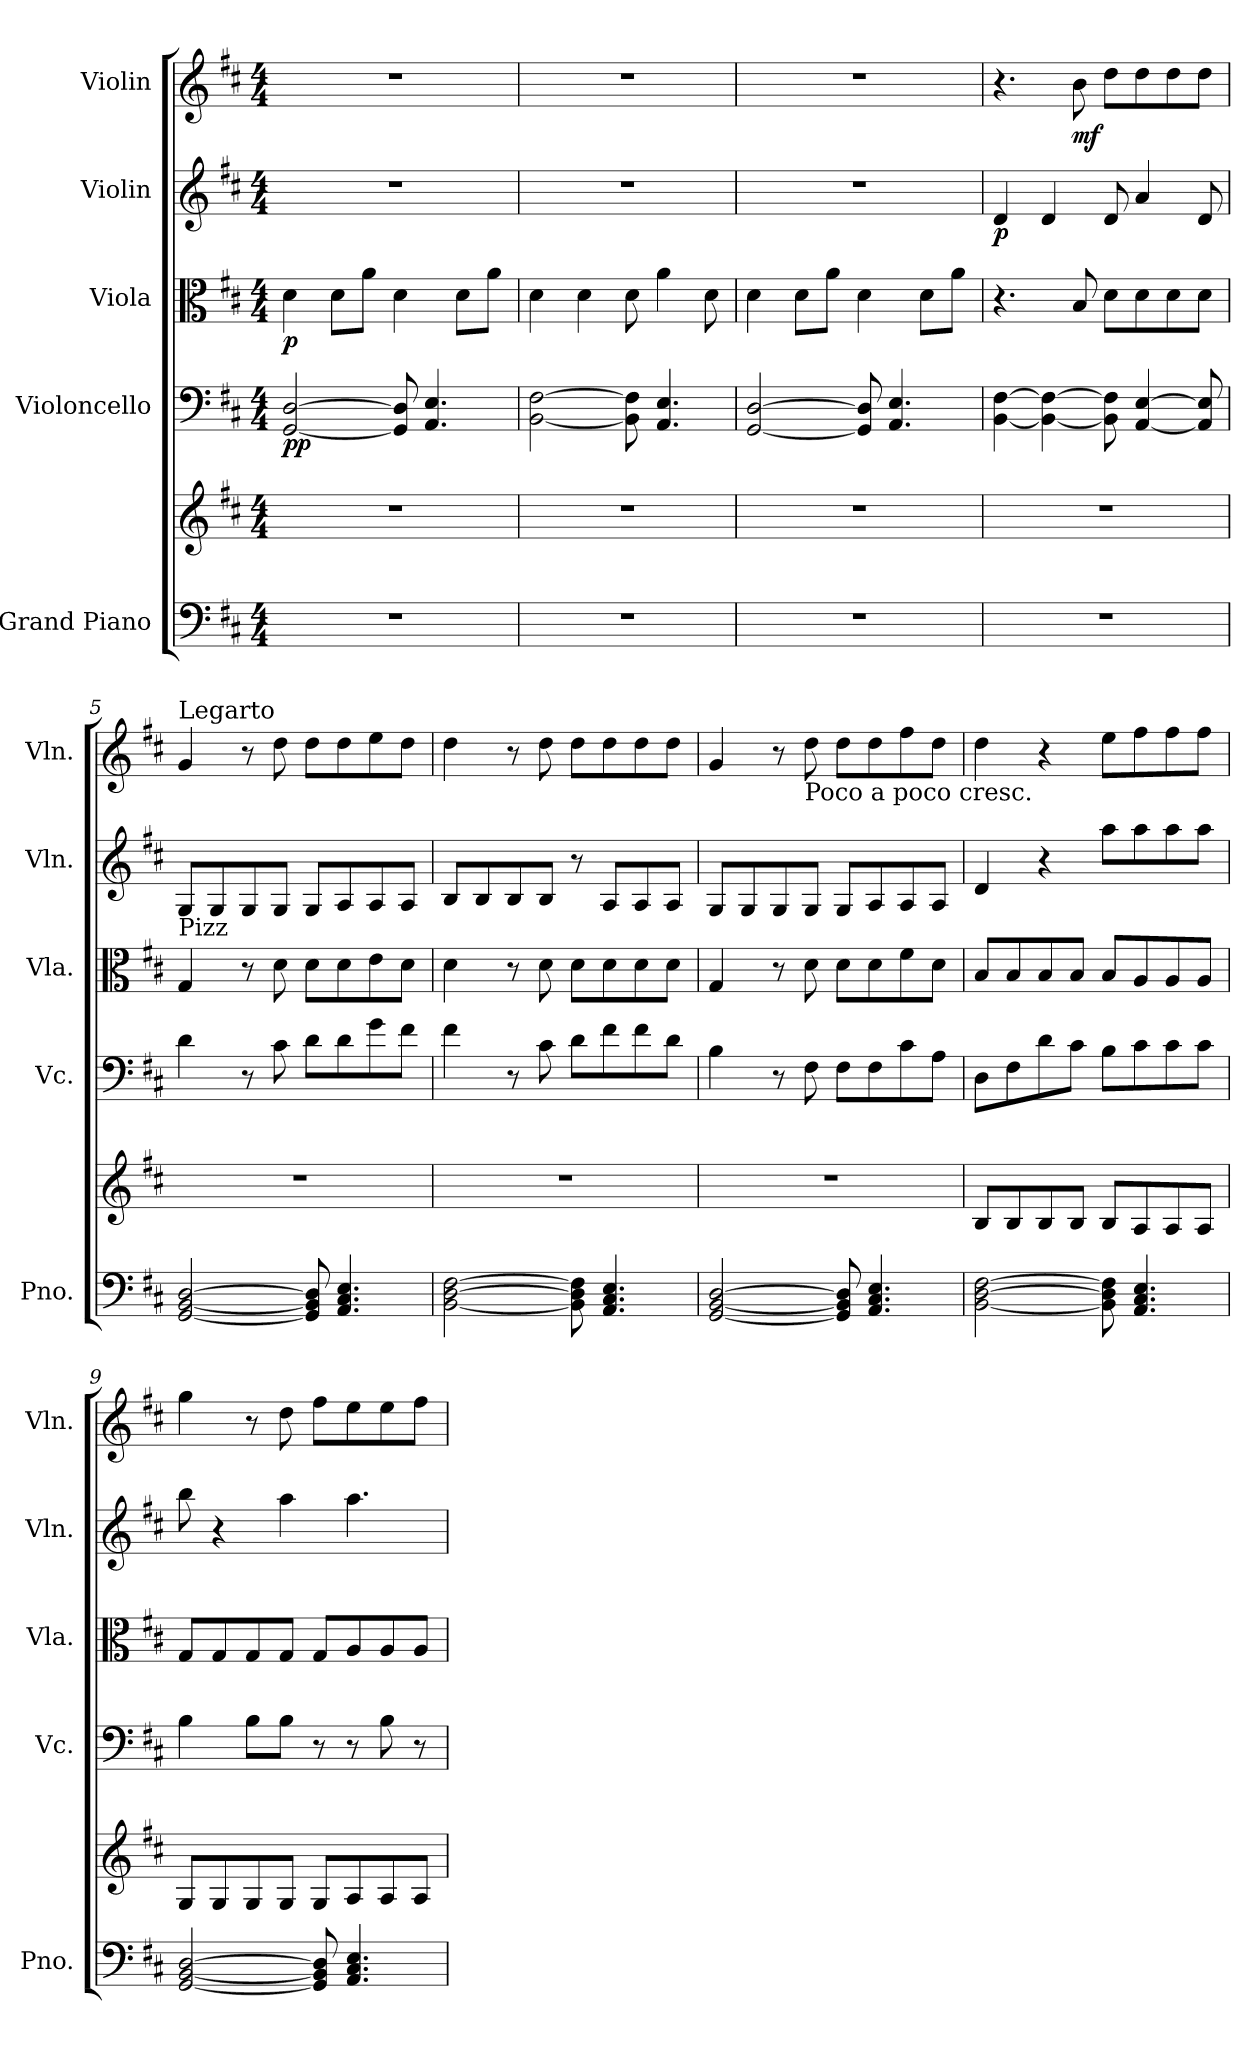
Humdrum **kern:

**kern	**kern	**kern	**dynam	**kern	**dynam	**kern	**dynam	**kern	**dynam
*part5	*part5	*part4	*part4	*part3	*part3	*part2	*part2	*part1	*part1
*staff6	*staff5	*staff4	*staff4	*staff3	*staff3	*staff2	*staff2	*staff1	*staff1
*I"Grand Piano	*	*I"Violoncello	*	*I"Viola	*	*I"Violin	*	*I"Violin	*
*I'Pno.	*	*I'Vc.	*	*I'Vla.	*	*I'Vln.	*	*I'Vln.	*
*clefF4	*clefG2	*clefF4	*	*clefC3	*	*clefG2	*	*clefG2	*
*k[f#c#]	*k[f#c#]	*k[f#c#]	*	*k[f#c#]	*	*k[f#c#]	*	*k[f#c#]	*
*M4/4	*M4/4	*M4/4	*	*M4/4	*	*M4/4	*	*M4/4	*
*MM100	*MM100	*MM100	*	*MM100	*	*MM100	*	*MM100	*
=1	=1	=1	=1	=1	=1	=1	=1	=1	=1
!	!	!	!LO:DY:b	!	!	!	!	!	!
!	!	!	!LO:DY:n=1:b	!	!LO:DY:b	!	!	!	!
1r	1r	[2GG/ [2D/	p p	4d\	p	1r	.	1r	.
.	.	.	.	8d\L	.	.	.	.	.
.	.	.	.	8a\J	.	.	.	.	.
.	.	8GG/] 8D/]	.	4d\	.	.	.	.	.
.	.	4.AA/ 4.E/	.	.	.	.	.	.	.
.	.	.	.	8d\L	.	.	.	.	.
.	.	.	.	8a\J	.	.	.	.	.
=2	=2	=2	=2	=2	=2	=2	=2	=2	=2
1r	1r	[2BB\ [2F#\	.	4d\	.	1r	.	1r	.
.	.	.	.	4d\	.	.	.	.	.
.	.	8BB\] 8F#\]	.	8d\	.	.	.	.	.
.	.	4.AA/ 4.E/	.	4a\	.	.	.	.	.
.	.	.	.	8d\	.	.	.	.	.
=3	=3	=3	=3	=3	=3	=3	=3	=3	=3
1r	1r	[2GG/ [2D/	.	4d\	.	1r	.	1r	.
.	.	.	.	8d\L	.	.	.	.	.
.	.	.	.	8a\J	.	.	.	.	.
.	.	8GG/] 8D/]	.	4d\	.	.	.	.	.
.	.	4.AA/ 4.E/	.	.	.	.	.	.	.
.	.	.	.	8d\L	.	.	.	.	.
.	.	.	.	8a\J	.	.	.	.	.
=4	=4	=4	=4	=4	=4	=4	=4	=4	=4
!	!	!	!	!	!	!	!LO:DY:b	!	!
1r	1r	[4BB\ [4F#\	.	4.r	.	4d/	p	4.r	.
.	.	4BB\_ 4F#\_	.	.	.	4d/	.	.	.
!	!	!	!	!	!	!	!	!	!LO:DY:b
.	.	.	.	8B/	.	.	.	8b\	mf
.	.	8BB\] 8F#\]	.	8d\L	.	8d/	.	8dd\L	.
.	.	[4AA/ [4E/	.	8d\	.	4a/	.	8dd\	.
.	.	.	.	8d\	.	.	.	8dd\	.
.	.	8AA/] 8E/]	.	8d\J	.	8d/	.	8dd\J	.
!!LO:LB:g=z
=5	=5	=5	=5	=5	=5	=5	=5	=5	=5
!	!	!	!	!	!	!	!	!LO:TX:a:t=Legarto	!
!	!	!	!	!	!	!LO:TX:b:t=Pizz	!	!	!
[2GG/ [2BB/ [2D/	1r	4d\	.	4G/	.	8G/L	.	4g/	.
.	.	.	.	.	.	8G/	.	.	.
.	.	8r	.	8r	.	8G/	.	8r	.
.	.	8c#\	.	8d\	.	8G/J	.	8dd\	.
8GG/] 8BB/] 8D/]	.	8d\L	.	8d\L	.	8G/L	.	8dd\L	.
4.AA/ 4.C#/ 4.E/	.	8d\	.	8d\	.	8A/	.	8dd\	.
.	.	8g\	.	8e\	.	8A/	.	8ee\	.
.	.	8f#\J	.	8d\J	.	8A/J	.	8dd\J	.
=6	=6	=6	=6	=6	=6	=6	=6	=6	=6
[2BB\ [2D\ [2F#\	1r	4f#\	.	4d\	.	8B/L	.	4dd\	.
.	.	.	.	.	.	8B/	.	.	.
.	.	8r	.	8r	.	8B/	.	8r	.
.	.	8c#\	.	8d\	.	8B/J	.	8dd\	.
8BB\] 8D\] 8F#\]	.	8d\L	.	8d\L	.	8r	.	8dd\L	.
4.AA/ 4.C#/ 4.E/	.	8f#\	.	8d\	.	8A/L	.	8dd\	.
.	.	8f#\	.	8d\	.	8A/	.	8dd\	.
.	.	8d\J	.	8d\J	.	8A/J	.	8dd\J	.
=7	=7	=7	=7	=7	=7	=7	=7	=7	=7
[2GG/ [2BB/ [2D/	1r	4B\	.	4G/	.	8G/L	.	4g/	.
.	.	.	.	.	.	8G/	.	.	.
.	.	8r	.	8r	.	8G/	.	8r	.
!	!	!	!	!	!	!	!	!LO:TX:b:t=Poco a poco cresc.	!
.	.	8F#\	.	8d\	.	8G/J	.	8dd\	.
8GG/] 8BB/] 8D/]	.	8F#\L	.	8d\L	.	8G/L	.	8dd\L	.
4.AA/ 4.C#/ 4.E/	.	8F#\	.	8d\	.	8A/	.	8dd\	.
.	.	8c#\	.	8f#\	.	8A/	.	8ff#\	.
.	.	8A\J	.	8d\J	.	8A/J	.	8dd\J	.
!!LO:PB:g=z
=8	=8	=8	=8	=8	=8	=8	=8	=8	=8
[2BB\ [2D\ [2F#\	8B/L	8D\L	.	8B/L	.	4d/	.	4dd\	.
.	8B/	8F#\	.	8B/	.	.	.	.	.
.	8B/	8d\	.	8B/	.	4r	.	4r	.
.	8B/J	8c#\J	.	8B/J	.	.	.	.	.
8BB\] 8D\] 8F#\]	8B/L	8B\L	.	8B/L	.	8aa\L	.	8ee\L	.
4.AA/ 4.C#/ 4.E/	8A/	8c#\	.	8A/	.	8aa\	.	8ff#\	.
.	8A/	8c#\	.	8A/	.	8aa\	.	8ff#\	.
.	8A/J	8c#\J	.	8A/J	.	8aa\J	.	8ff#\J	.
=9	=9	=9	=9	=9	=9	=9	=9	=9	=9
[2GG/ [2BB/ [2D/	8G/L	4B\	.	8G/L	.	8bb\	.	4gg\	.
.	8G/	.	.	8G/	.	4r	.	.	.
.	8G/	8B\L	.	8G/	.	.	.	8r	.
.	8G/J	8B\J	.	8G/J	.	4aa\	.	8dd\	.
8GG/] 8BB/] 8D/]	8G/L	8r	.	8G/L	.	.	.	8ff#\L	.
4.AA/ 4.C#/ 4.E/	8A/	8r	.	8A/	.	4.aa\	.	8ee\	.
.	8A/	8B\	.	8A/	.	.	.	8ee\	.
.	8A/J	8r	.	8A/J	.	.	.	8ff#\J	.
=	=	=	=	=	=	=	=	=	=
*-	*-	*-	*-	*-	*-	*-	*-	*-	*-
